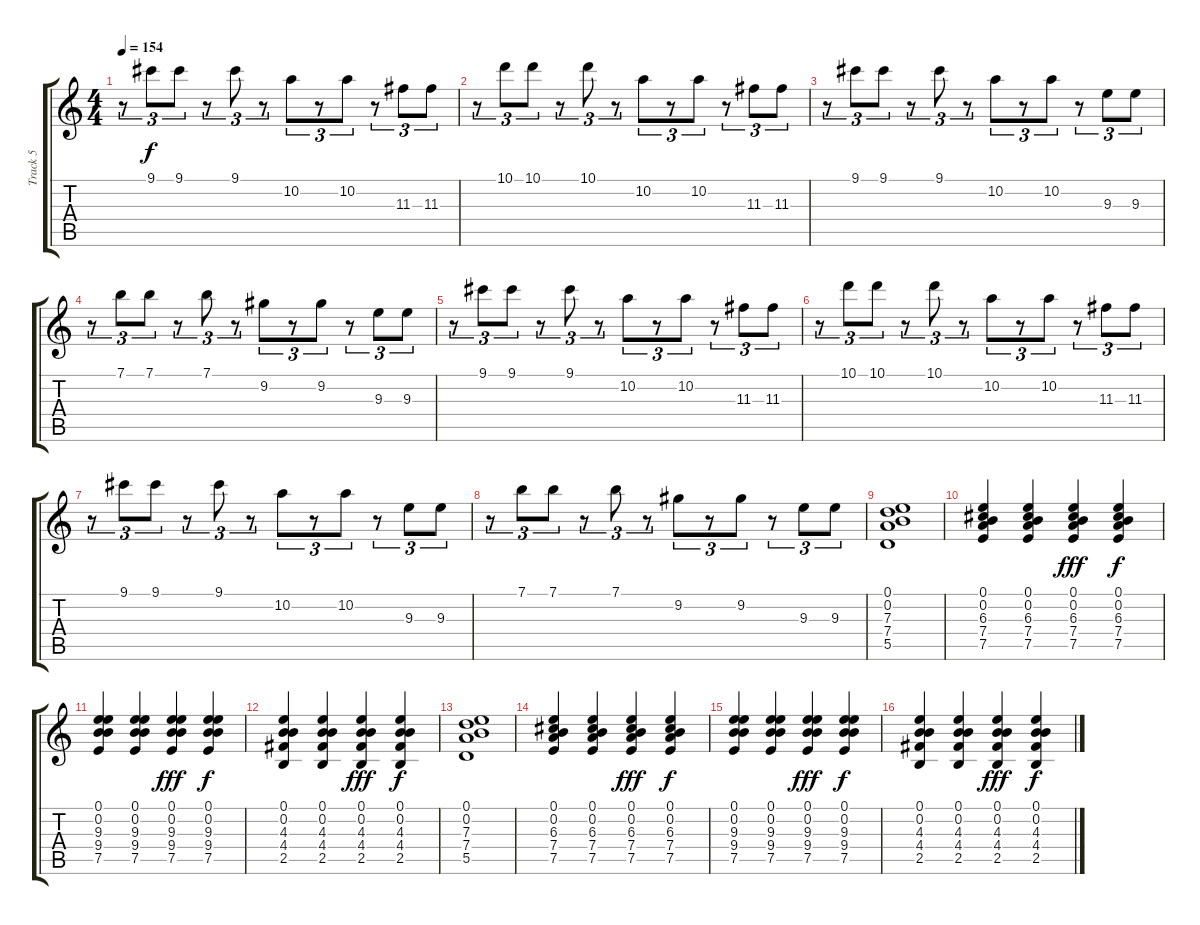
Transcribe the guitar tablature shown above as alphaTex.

\track ("Track 5" "Track 5") {instrument acousticguitarsteel}
\staff {score tabs}
\tuning (E4 B3 G3 D3 A2 E2) {hide}
\ts (4 4)
\tempo 154
\clef g2
\ks c
r.8{tu (3 2) dy f volume 13 instrument overdrivenguitar} 9.1.8{tu (3 2)} 9.1.8{tu (3 2)} r.8{tu (3 2)} 9.1.8{tu (3 2)} r.8{tu (3 2)} 10.2.8{tu (3 2)} r.8{tu (3 2)} 10.2.8{tu (3 2)} r.8{tu (3 2)} 11.3.8{tu (3 2)} 11.3.8{tu (3 2)} |
r.8{tu (3 2)} 10.1.8{tu (3 2)} 10.1.8{tu (3 2)} r.8{tu (3 2)} 10.1.8{tu (3 2)} r.8{tu (3 2)} 10.2.8{tu (3 2)} r.8{tu (3 2)} 10.2.8{tu (3 2)} r.8{tu (3 2)} 11.3.8{tu (3 2)} 11.3.8{tu (3 2)} |
r.8{tu (3 2)} 9.1.8{tu (3 2)} 9.1.8{tu (3 2)} r.8{tu (3 2)} 9.1.8{tu (3 2)} r.8{tu (3 2)} 10.2.8{tu (3 2)} r.8{tu (3 2)} 10.2.8{tu (3 2)} r.8{tu (3 2)} 9.3.8{tu (3 2)} 9.3.8{tu (3 2)} |
r.8{tu (3 2)} 7.1.8{tu (3 2)} 7.1.8{tu (3 2)} r.8{tu (3 2)} 7.1.8{tu (3 2)} r.8{tu (3 2)} 9.2.8{tu (3 2)} r.8{tu (3 2)} 9.2.8{tu (3 2)} r.8{tu (3 2)} 9.3.8{tu (3 2)} 9.3.8{tu (3 2)} |
r.8{tu (3 2) volume 13 instrument overdrivenguitar} 9.1.8{tu (3 2)} 9.1.8{tu (3 2)} r.8{tu (3 2)} 9.1.8{tu (3 2)} r.8{tu (3 2)} 10.2.8{tu (3 2)} r.8{tu (3 2)} 10.2.8{tu (3 2)} r.8{tu (3 2)} 11.3.8{tu (3 2)} 11.3.8{tu (3 2)} |
r.8{tu (3 2)} 10.1.8{tu (3 2)} 10.1.8{tu (3 2)} r.8{tu (3 2)} 10.1.8{tu (3 2)} r.8{tu (3 2)} 10.2.8{tu (3 2)} r.8{tu (3 2)} 10.2.8{tu (3 2)} r.8{tu (3 2)} 11.3.8{tu (3 2)} 11.3.8{tu (3 2)} |
r.8{tu (3 2)} 9.1.8{tu (3 2)} 9.1.8{tu (3 2)} r.8{tu (3 2)} 9.1.8{tu (3 2)} r.8{tu (3 2)} 10.2.8{tu (3 2)} r.8{tu (3 2)} 10.2.8{tu (3 2)} r.8{tu (3 2)} 9.3.8{tu (3 2)} 9.3.8{tu (3 2)} |
r.8{tu (3 2)} 7.1.8{tu (3 2)} 7.1.8{tu (3 2)} r.8{tu (3 2)} 7.1.8{tu (3 2)} r.8{tu (3 2)} 9.2.8{tu (3 2)} r.8{tu (3 2)} 9.2.8{tu (3 2)} r.8{tu (3 2)} 9.3.8{tu (3 2)} 9.3.8{tu (3 2)} |
(0.1 0.2 7.3 7.4 5.5).1{instrument electricguitarclean} |
(0.1 0.2 6.3 7.4 7.5).4 (0.1 0.2 6.3 7.4 7.5).4{volume 3} (0.1 0.2 6.3 7.4 7.5).4{dy fff volume 16} (0.1 0.2 6.3 7.4 7.5).4{dy f volume 3} |
(0.1 0.2 9.3 9.4 7.5).4 (0.1 0.2 9.3 9.4 7.5).4{volume 3} (0.1 0.2 9.3 9.4 7.5).4{dy fff volume 16} (0.1 0.2 9.3 9.4 7.5).4{dy f volume 3} |
(0.1 0.2 4.3 4.4 2.5).4 (0.1 0.2 4.3 4.4 2.5).4{volume 3} (0.1 0.2 4.3 4.4 2.5).4{dy fff volume 16} (0.1 0.2 4.3 4.4 2.5).4{dy f volume 3} |
(0.1 0.2 7.3 7.4 5.5).1{instrument electricguitarclean} |
(0.1 0.2 6.3 7.4 7.5).4 (0.1 0.2 6.3 7.4 7.5).4{volume 3} (0.1 0.2 6.3 7.4 7.5).4{dy fff volume 16} (0.1 0.2 6.3 7.4 7.5).4{dy f volume 3} |
(0.1 0.2 9.3 9.4 7.5).4 (0.1 0.2 9.3 9.4 7.5).4{volume 3} (0.1 0.2 9.3 9.4 7.5).4{dy fff volume 16} (0.1 0.2 9.3 9.4 7.5).4{dy f volume 3} |
(0.1 0.2 4.3 4.4 2.5).4 (0.1 0.2 4.3 4.4 2.5).4{volume 3} (0.1 0.2 4.3 4.4 2.5).4{dy fff volume 16} (0.1 0.2 4.3 4.4 2.5).4{dy f volume 3}
